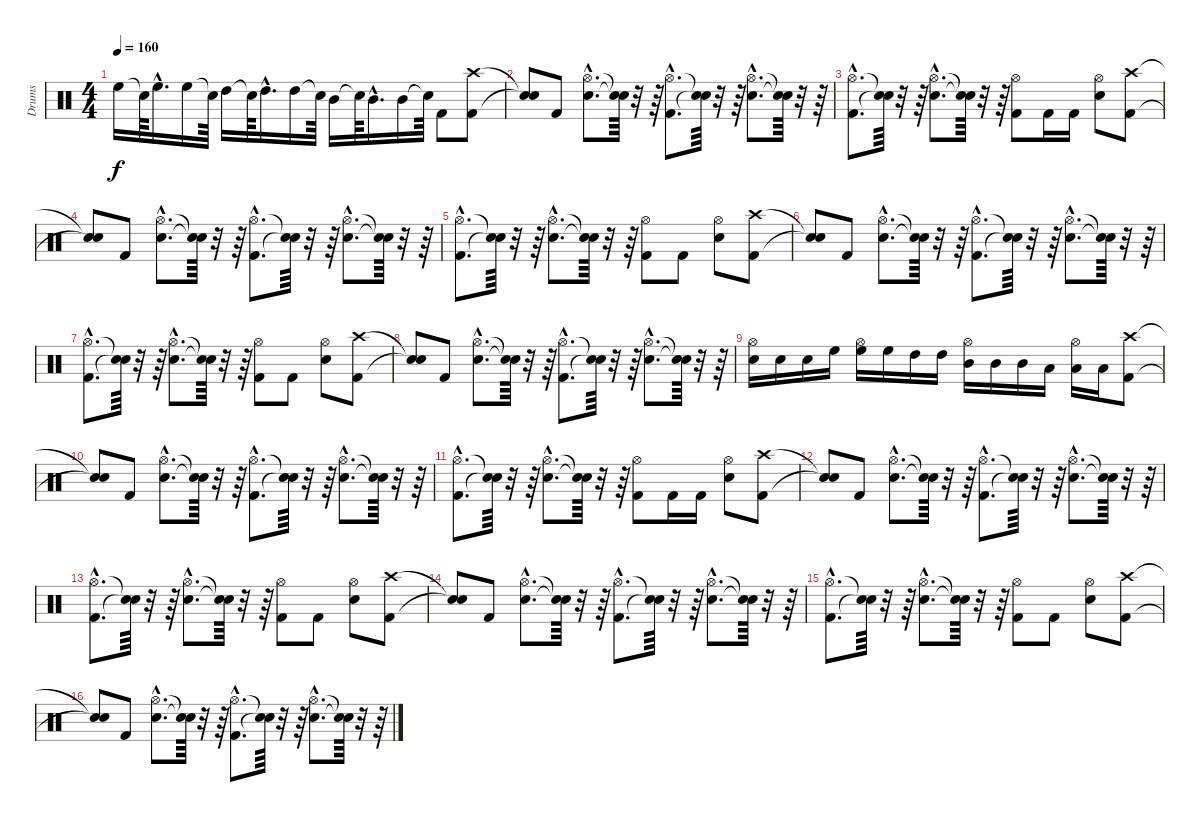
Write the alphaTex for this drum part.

\track ("Drums" "Drums") {instrument percussion}
\staff {score}
\articulation defaults
\ts (4 4)
\tempo 160
\clef neutral
\ks c "High Floor Tom (hit)".16{dy f} "Snare (hit)"{t}.64 "High Floor Tom (hit)"{hac}.16{d} "High Floor Tom (hit)".16 "Snare (hit)"{t}.64 "High Tom (hit)".16 "Snare (hit)"{t}.64 "High Tom (hit)"{hac}.16{d} "High Tom (hit)".16 "Snare (hit)"{t}.64 "Mid Tom (hit)".16 "Snare (hit)"{t}.64 "Mid Tom (hit)"{hac}.16{d} "Mid Tom (hit)".16 "Snare (hit)"{t}.64 "Kick (hit) 2".8
("Kick (hit) 2" "Crash high (hit)").8 |
("Snare (hit)"{t} "Snare (hit)"{t}).8 "Kick (hit) 2".8 ("Snare (hit) 2"{hac} "Hi-Hat (open)"{hac}).8{d} ("Snare (hit)"{t} "Snare (hit)"{t}).64 r.32 r.64 ("Kick (hit) 2"{hac} "Hi-Hat (open)"{hac}).8{d} ("Snare (hit)"{t} "Snare (hit)"{t}).64 r.32 r.64 ("Snare (hit) 2"{hac} "Hi-Hat (open)"{hac}).8{d} ("Snare (hit)"{t} "Snare (hit)"{t}).64 r.32 r.64 |
("Kick (hit) 2"{hac} "Hi-Hat (open)"{hac}).8{d} ("Snare (hit)"{t} "Snare (hit)"{t}).64 r.32 r.64 ("Snare (hit) 2"{hac} "Hi-Hat (open)"{hac}).8{d} ("Snare (hit)"{t} "Snare (hit)"{t}).64 r.32 r.64 ("Kick (hit) 2" "Hi-Hat (open)").8 "Kick (hit) 2".16 "Kick (hit) 2".16 ("Snare (hit) 2" "Hi-Hat (open)").8 ("Kick (hit) 2" "Crash high (hit)").8 |
("Snare (hit)"{t} "Snare (hit)"{t}).8 "Kick (hit) 2".8 ("Snare (hit) 2"{hac} "Hi-Hat (open)"{hac}).8{d} ("Snare (hit)"{t} "Snare (hit)"{t}).64 r.32 r.64 ("Kick (hit) 2"{hac} "Hi-Hat (open)"{hac}).8{d} ("Snare (hit)"{t} "Snare (hit)"{t}).64 r.32 r.64 ("Snare (hit) 2"{hac} "Hi-Hat (open)"{hac}).8{d} ("Snare (hit)"{t} "Snare (hit)"{t}).64 r.32 r.64 |
("Kick (hit) 2"{hac} "Hi-Hat (open)"{hac}).8{d} ("Snare (hit)"{t} "Snare (hit)"{t}).64 r.32 r.64 ("Snare (hit) 2"{hac} "Hi-Hat (open)"{hac}).8{d} ("Snare (hit)"{t} "Snare (hit)"{t}).64 r.32 r.64 ("Kick (hit) 2" "Hi-Hat (open)").8 "Kick (hit) 2".8 ("Snare (hit) 2" "Hi-Hat (open)").8 ("Kick (hit) 2" "Crash high (hit)").8 |
("Snare (hit)"{t} "Snare (hit)"{t}).8 "Kick (hit) 2".8 ("Snare (hit) 2"{hac} "Hi-Hat (open)"{hac}).8{d} ("Snare (hit)"{t} "Snare (hit)"{t}).64 r.32 r.64 ("Kick (hit) 2"{hac} "Hi-Hat (open)"{hac}).8{d} ("Snare (hit)"{t} "Snare (hit)"{t}).64 r.32 r.64 ("Snare (hit) 2"{hac} "Hi-Hat (open)"{hac}).8{d} ("Snare (hit)"{t} "Snare (hit)"{t}).64 r.32 r.64 |
("Kick (hit) 2"{hac} "Hi-Hat (open)"{hac}).8{d} ("Snare (hit)"{t} "Snare (hit)"{t}).64 r.32 r.64 ("Snare (hit) 2"{hac} "Hi-Hat (open)"{hac}).8{d} ("Snare (hit)"{t} "Snare (hit)"{t}).64 r.32 r.64 ("Kick (hit) 2" "Hi-Hat (open)").8 "Kick (hit) 2".8 ("Snare (hit) 2" "Hi-Hat (open)").8 ("Kick (hit) 2" "Crash high (hit)").8 |
("Snare (hit)"{t} "Snare (hit)"{t}).8 "Kick (hit) 2".8 ("Snare (hit) 2"{hac} "Hi-Hat (open)"{hac}).8{d} ("Snare (hit)"{t} "Snare (hit)"{t}).64 r.32 r.64 ("Kick (hit) 2"{hac} "Hi-Hat (open)"{hac}).8{d} ("Snare (hit)"{t} "Snare (hit)"{t}).64 r.32 r.64 ("Snare (hit) 2"{hac} "Hi-Hat (open)"{hac}).8{d} ("Snare (hit)"{t} "Snare (hit)"{t}).64 r.32 r.64 |
("Snare (hit) 2" "Hi-Hat (open)").16 "Snare (hit) 2".16 "Snare (hit) 2".16 "High Floor Tom (hit)".16 ("Hi-Hat (open)" "High Floor Tom (hit)").16 "High Floor Tom (hit)".16 "High Tom (hit)".16 "High Tom (hit)".16 ("Hi-Hat (open)" "Mid Tom (hit)").16 "Mid Tom (hit)".16 "Mid Tom (hit)".16 "Low Tom (hit)".16 ("Low Tom (hit)" "Hi-Hat (open)").16 "Low Tom (hit)".16 ("Kick (hit) 2" "Crash high (hit)").8 |
("Snare (hit)"{t} "Snare (hit)"{t}).8 "Kick (hit) 2".8 ("Snare (hit) 2"{hac} "Hi-Hat (open)"{hac}).8{d} ("Snare (hit)"{t} "Snare (hit)"{t}).64 r.32 r.64 ("Kick (hit) 2"{hac} "Hi-Hat (open)"{hac}).8{d} ("Snare (hit)"{t} "Snare (hit)"{t}).64 r.32 r.64 ("Snare (hit) 2"{hac} "Hi-Hat (open)"{hac}).8{d} ("Snare (hit)"{t} "Snare (hit)"{t}).64 r.32 r.64 |
("Kick (hit) 2"{hac} "Hi-Hat (open)"{hac}).8{d} ("Snare (hit)"{t} "Snare (hit)"{t}).64 r.32 r.64 ("Snare (hit) 2"{hac} "Hi-Hat (open)"{hac}).8{d} ("Snare (hit)"{t} "Snare (hit)"{t}).64 r.32 r.64 ("Kick (hit) 2" "Hi-Hat (open)").8 "Kick (hit) 2".16 "Kick (hit) 2".16 ("Snare (hit) 2" "Hi-Hat (open)").8 ("Kick (hit) 2" "Crash high (hit)").8 |
("Snare (hit)"{t} "Snare (hit)"{t}).8 "Kick (hit) 2".8 ("Snare (hit) 2"{hac} "Hi-Hat (open)"{hac}).8{d} ("Snare (hit)"{t} "Snare (hit)"{t}).64 r.32 r.64 ("Kick (hit) 2"{hac} "Hi-Hat (open)"{hac}).8{d} ("Snare (hit)"{t} "Snare (hit)"{t}).64 r.32 r.64 ("Snare (hit) 2"{hac} "Hi-Hat (open)"{hac}).8{d} ("Snare (hit)"{t} "Snare (hit)"{t}).64 r.32 r.64 |
("Kick (hit) 2"{hac} "Hi-Hat (open)"{hac}).8{d} ("Snare (hit)"{t} "Snare (hit)"{t}).64 r.32 r.64 ("Snare (hit) 2"{hac} "Hi-Hat (open)"{hac}).8{d} ("Snare (hit)"{t} "Snare (hit)"{t}).64 r.32 r.64 ("Kick (hit) 2" "Hi-Hat (open)").8 "Kick (hit) 2".8 ("Snare (hit) 2" "Hi-Hat (open)").8 ("Kick (hit) 2" "Crash high (hit)").8 |
("Snare (hit)"{t} "Snare (hit)"{t}).8 "Kick (hit) 2".8 ("Snare (hit) 2"{hac} "Hi-Hat (open)"{hac}).8{d} ("Snare (hit)"{t} "Snare (hit)"{t}).64 r.32 r.64 ("Kick (hit) 2"{hac} "Hi-Hat (open)"{hac}).8{d} ("Snare (hit)"{t} "Snare (hit)"{t}).64 r.32 r.64 ("Snare (hit) 2"{hac} "Hi-Hat (open)"{hac}).8{d} ("Snare (hit)"{t} "Snare (hit)"{t}).64 r.32 r.64 |
("Kick (hit) 2"{hac} "Hi-Hat (open)"{hac}).8{d} ("Snare (hit)"{t} "Snare (hit)"{t}).64 r.32 r.64 ("Snare (hit) 2"{hac} "Hi-Hat (open)"{hac}).8{d} ("Snare (hit)"{t} "Snare (hit)"{t}).64 r.32 r.64 ("Kick (hit) 2" "Hi-Hat (open)").8 "Kick (hit) 2".8 ("Snare (hit) 2" "Hi-Hat (open)").8 ("Kick (hit) 2" "Crash high (hit)").8 |
("Snare (hit)"{t} "Snare (hit)"{t}).8 "Kick (hit) 2".8 ("Snare (hit) 2"{hac} "Hi-Hat (open)"{hac}).8{d} ("Snare (hit)"{t} "Snare (hit)"{t}).64 r.32 r.64 ("Kick (hit) 2"{hac} "Hi-Hat (open)"{hac}).8{d} ("Snare (hit)"{t} "Snare (hit)"{t}).64 r.32 r.64 ("Snare (hit) 2"{hac} "Hi-Hat (open)"{hac}).8{d} ("Snare (hit)"{t} "Snare (hit)"{t}).64 r.32 r.64
